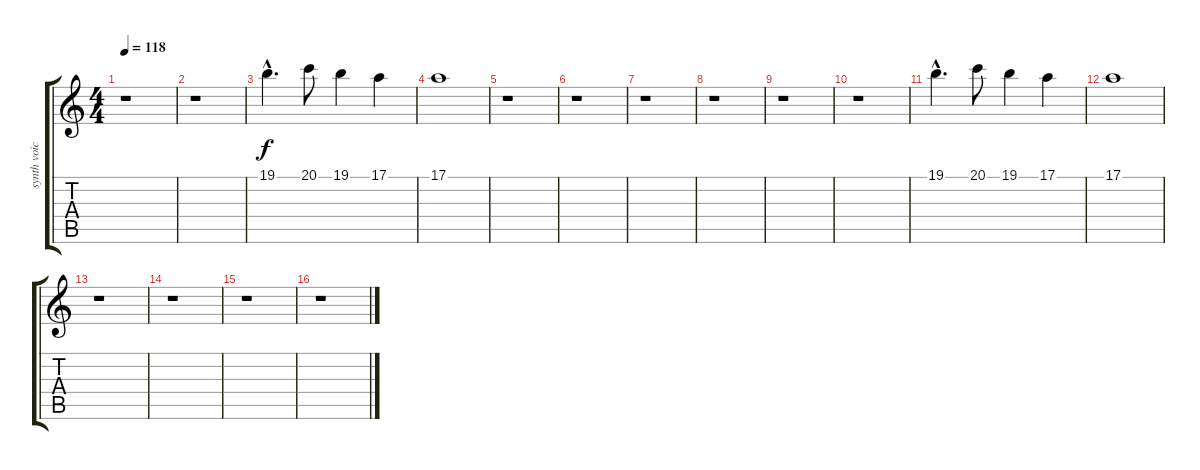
\track ("synth voices" "synth voic") {instrument synthvoice}
\staff {score tabs}
\tuning (E4 B3 G3 D3 A2 E2) {hide}
\ts (4 4)
\tempo 118
\clef g2
\ks c
r.1{dy f} |
r.1 |
19.1{hac}.4{d} 20.1.8 19.1.4 17.1.4 |
17.1.1 |
r.1 |
r.1 |
r.1 |
r.1 |
r.1 |
r.1 |
19.1{hac}.4{d} 20.1.8 19.1.4 17.1.4 |
17.1.1 |
r.1 |
r.1 |
r.1 |
r.1
